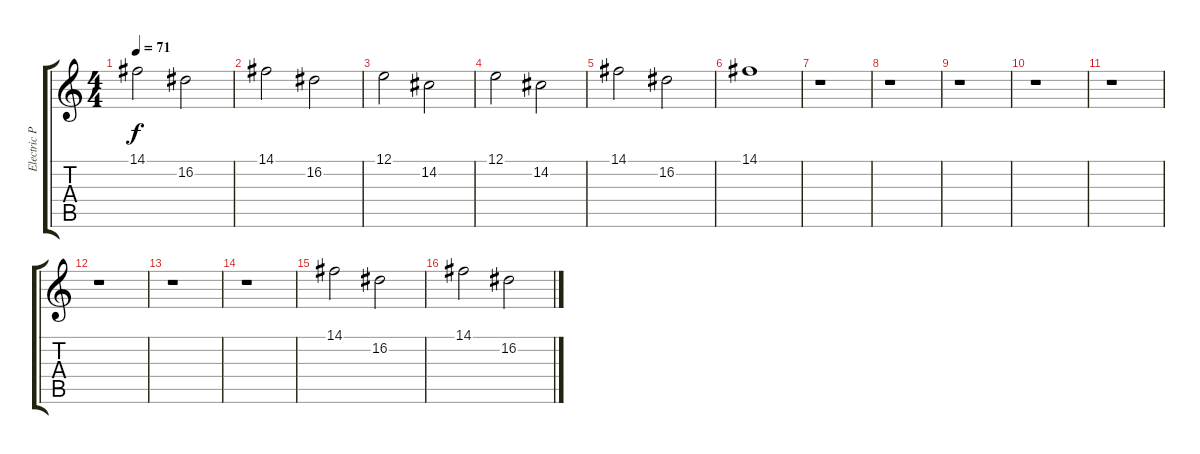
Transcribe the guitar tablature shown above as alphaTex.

\track ("Electric Piano I (with slight distortion" "Electric P") {instrument electricpiano1}
\staff {score tabs}
\tuning (E4 B3 G3 D3 A2 E2) {hide}
\ts (4 4)
\tempo 71
\clef g2
\ks c
14.1.2{dy f} 16.2.2 |
14.1.2 16.2.2 |
12.1.2 14.2.2 |
12.1.2 14.2.2 |
14.1.2 16.2.2 |
14.1.1 |
r.1 |
r.1 |
r.1 |
r.1 |
r.1 |
r.1 |
r.1 |
r.1 |
14.1.2 16.2.2 |
14.1.2 16.2.2
